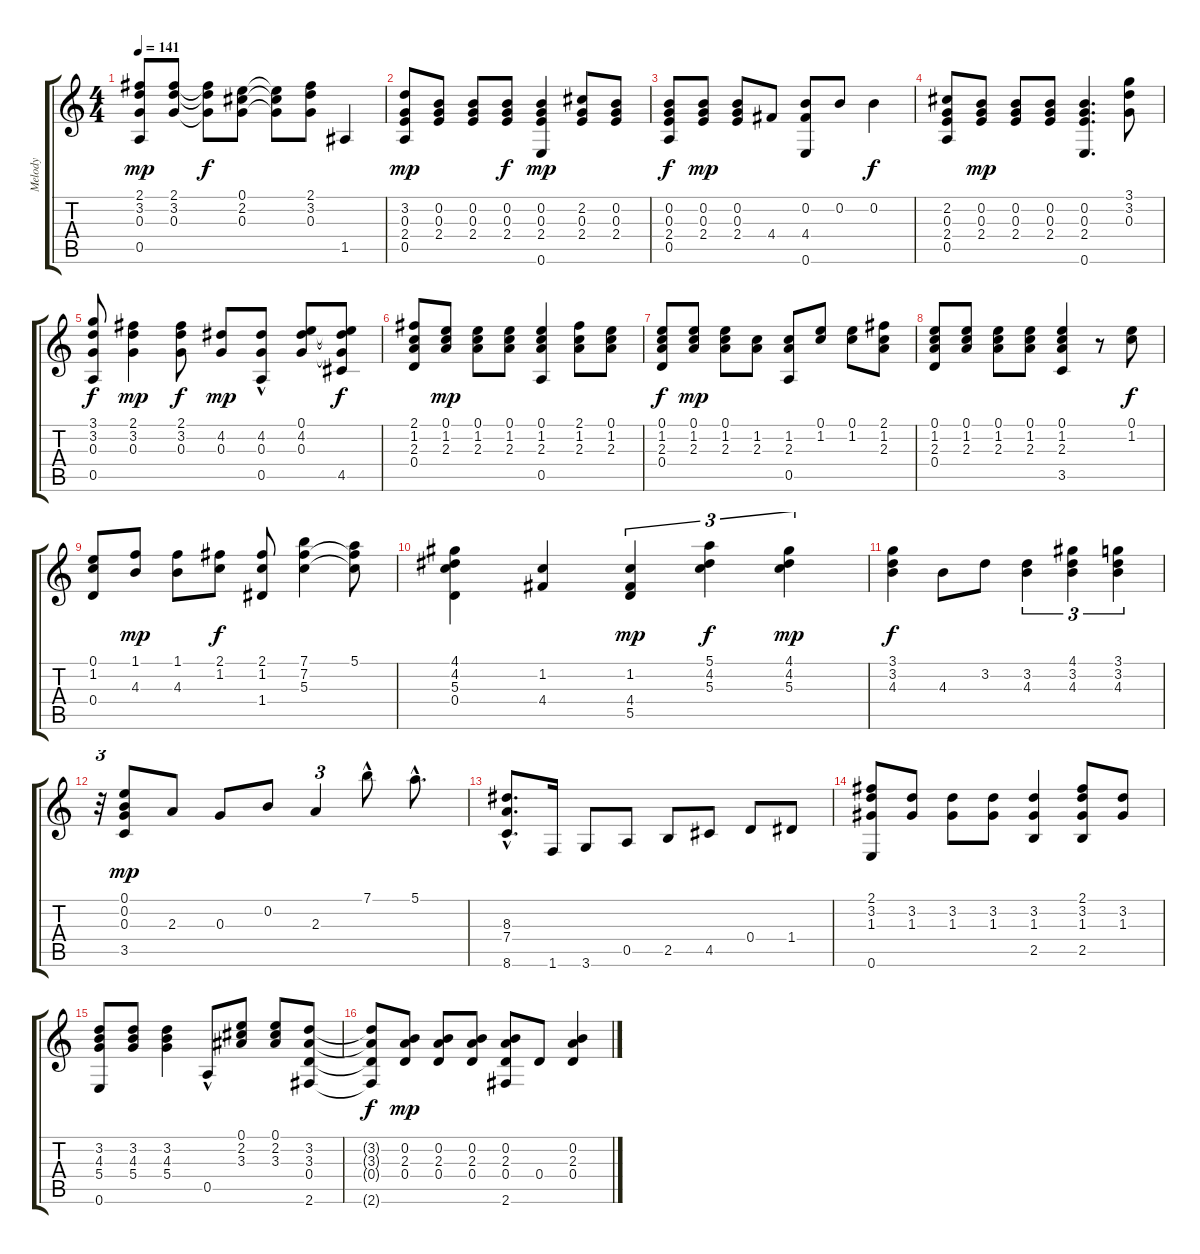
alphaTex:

\track ("Melody" "Melody") {instrument acousticguitarnylon}
\staff {score tabs}
\tuning (E4 B3 G3 D3 A2 E2) {hide}
\ts (4 4)
\tempo 141
\clef g2
\ks c
(2.1 3.2 0.3 0.5).8{dy mp} (2.1 3.2 0.3).8 (2.1{t} 3.2{t} 0.3{t}).8{dy f} (0.1 2.2 0.3).8 (0.1{t} 2.2{t} 0.3{t}).8 (2.1 3.2 0.3).8 1.5.4 |
(3.2 0.3 2.4 0.5).8{dy mp} (0.2 0.3 2.4).8 (0.2 0.3 2.4).8 (0.2 0.3 2.4).8{dy f} (0.2 0.3 2.4 0.6).4{dy mp} (2.2 0.3 2.4).8 (0.2 0.3 2.4).8 |
(0.2 0.3 2.4 0.5).8{dy f} (0.2 0.3 2.4).8{dy mp} (0.2 0.3 2.4).8 4.4.8 (0.2 4.4 0.6).8 0.2.8 0.2.4{dy f} |
(2.2 0.3 2.4 0.5).8 (0.2 0.3 2.4).8{dy mp} (0.2 0.3 2.4).8 (0.2 0.3 2.4).8 (0.2 0.3 2.4 0.6).4{d} (3.1 3.2 0.3).8 |
(3.1 3.2 0.3 0.5).8{dy f} (2.1 3.2 0.3).4{dy mp} (2.1 3.2 0.3).8{dy f} (4.2 0.3).8{dy mp} (4.2{hac} 0.3{hac} 0.5).8 (0.1 4.2 0.3).8 (0.1{t} 4.2{t} 0.3{t} 4.5).8{dy f} |
(2.1 1.2 2.3 0.4).8 (0.1 1.2 2.3).8{dy mp} (0.1 1.2 2.3).8 (0.1 1.2 2.3).8 (0.1 1.2 2.3 0.5).4 (2.1 1.2 2.3).8 (0.1 1.2 2.3).8 |
(0.1 1.2 2.3 0.4).8{dy f} (0.1 1.2 2.3).8{dy mp} (0.1 1.2 2.3).8 (1.2 2.3).8 (1.2 2.3 0.5).8 (0.1 1.2).8 (0.1 1.2).8 (2.1 1.2 2.3).8 |
(0.1 1.2 2.3 0.4).8 (0.1 1.2 2.3).8 (0.1 1.2 2.3).8 (0.1 1.2 2.3).8 (0.1 1.2 2.3 3.5).4 r.8 (0.1 1.2).8{dy f} |
(0.1 1.2 0.4).8 (1.1 4.3).8{dy mp} (1.1 4.3).8 (2.1 1.2).8{dy f} (2.1 1.2 1.4).8 (7.1 7.2 5.3).4 (5.1 7.2{t} 5.3{t}).8 |
(4.1 4.2 5.3 0.4).4 (1.2 4.4).4 (1.2 4.4 5.5).4{tu (3 2) dy mp} (5.1 4.2 5.3).4{tu (3 2) dy f} (4.1 4.2 5.3).4{tu (3 2) dy mp} |
(3.1 3.2 4.3).4{dy f} 4.3.8 3.2.8 (3.2 4.3).4{tu (3 2)} (4.1 3.2 4.3).4{tu (3 2)} (3.1 3.2 4.3).4{tu (3 2)} |
r.32{tu (3 2)} (0.1 0.2 0.3 3.5).8{dy mp} 2.3.8 0.3.8 0.2.8 2.3.4{tu (3 2)} 7.1{hac}.8 5.1{hac}.8{d} |
(8.3{hac} 7.4{hac} 8.6{hac}).8{d} 1.6.16 3.6.8 0.5.8 2.5.8 4.5.8 0.4.8 1.4.8 |
(2.1 3.2 1.3 0.6).8 (3.2 1.3).8 (3.2 1.3).8 (3.2 1.3).8 (3.2 1.3 2.5).4 (2.1 3.2 1.3 2.5).8 (3.2 1.3).8 |
(3.2 4.3 5.4 0.6).8 (3.2 4.3 5.4).8 (3.2 4.3 5.4).4 0.5{hac}.8 (0.1 2.2 3.3).8 (0.1 2.2 3.3).8 (3.2 3.3 0.4 2.6).8 |
(3.2{t} 3.3{t} 0.4{t} 2.6{t}).8{dy f} (0.2 2.3 0.4).8{dy mp} (0.2 2.3 0.4).8 (0.2 2.3 0.4).8 (0.2 2.3 0.4 2.6).8 0.4.8 (0.2 2.3 0.4).4
